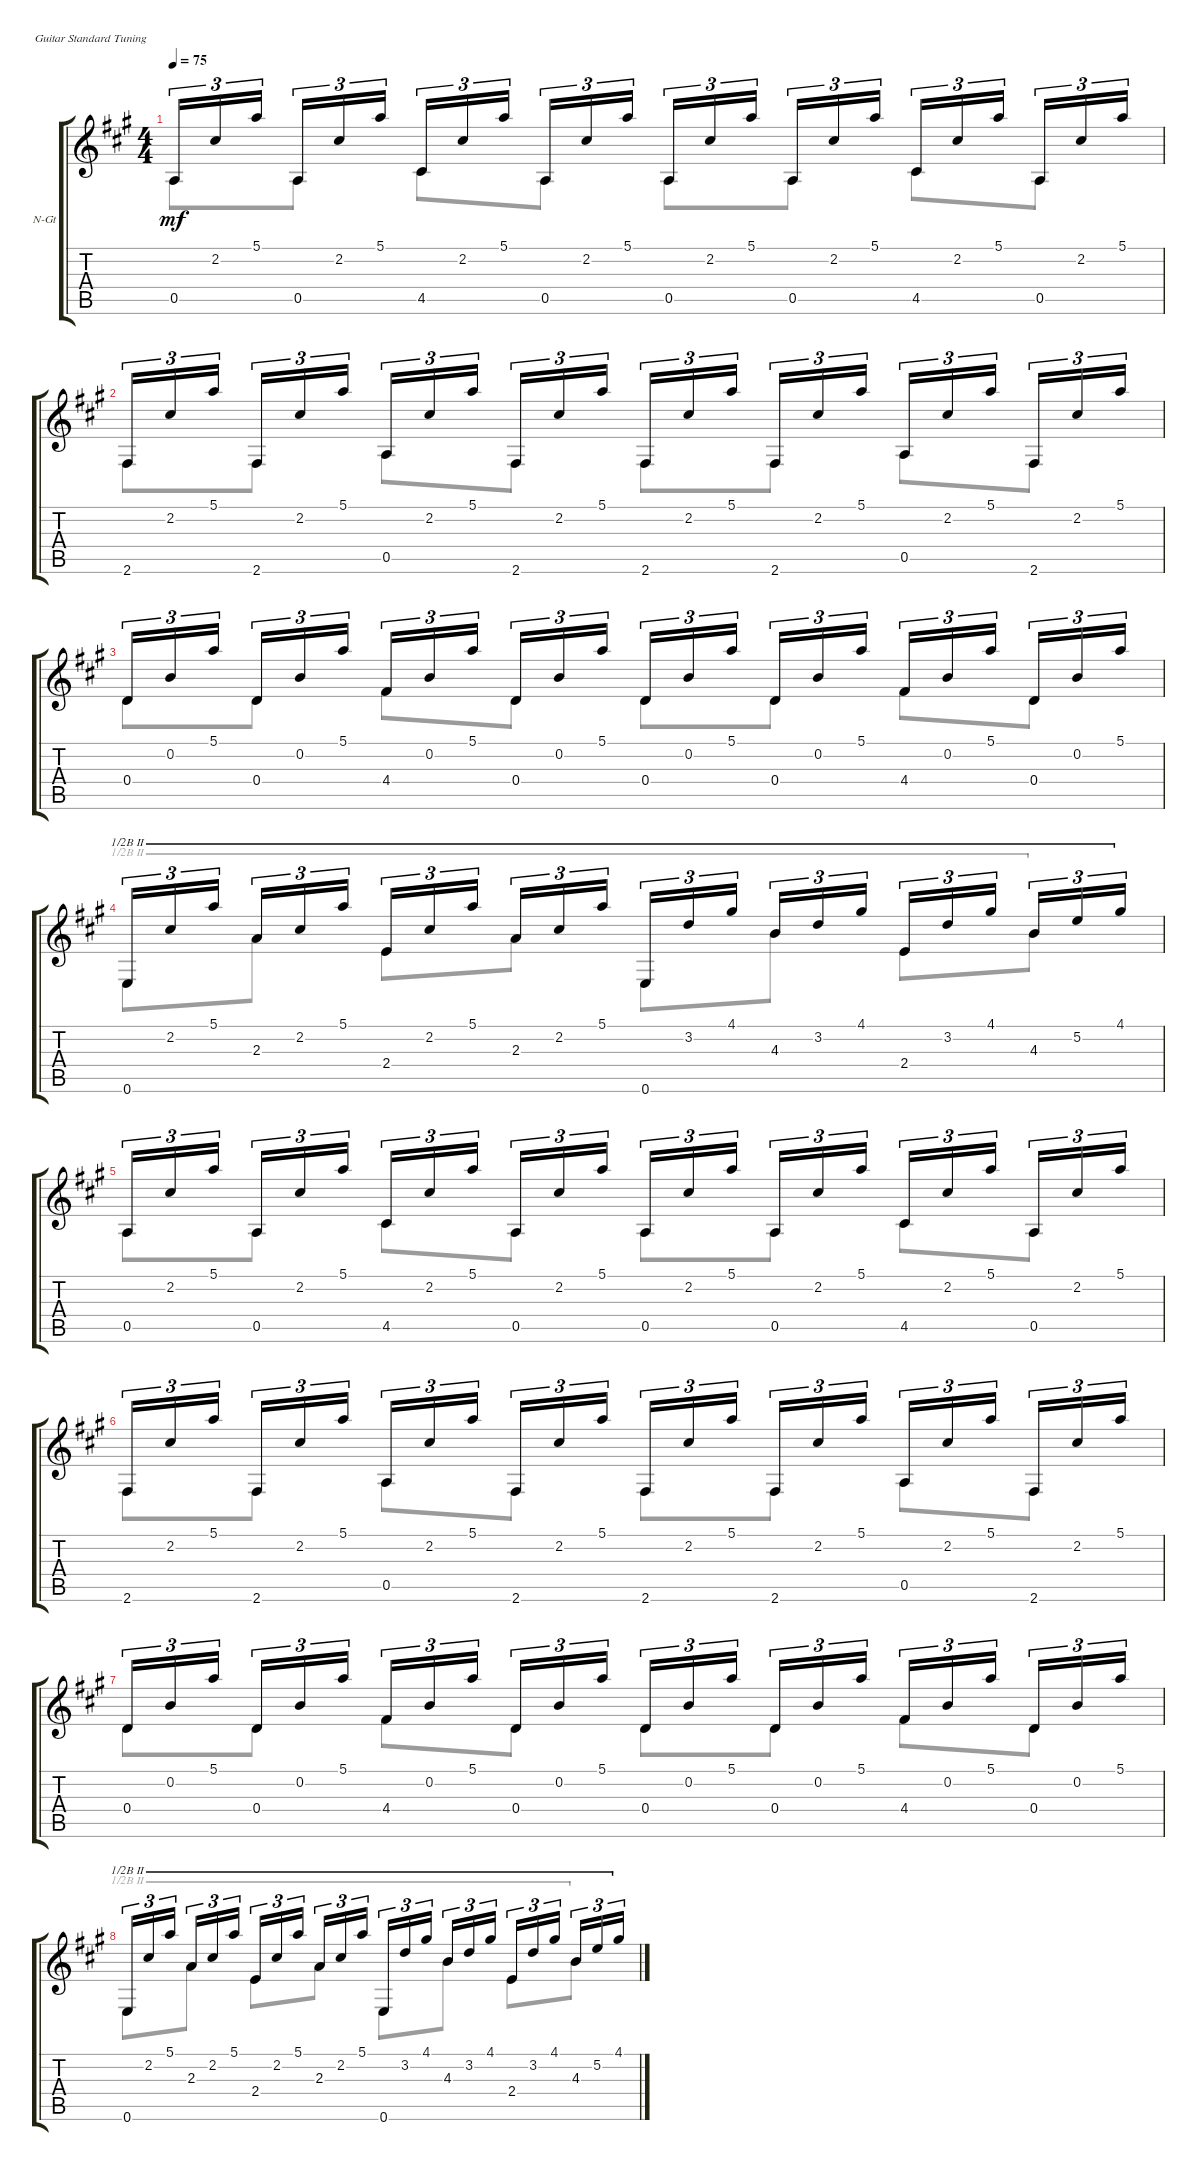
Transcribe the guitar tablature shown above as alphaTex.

\defaultSystemsLayout 4
\bracketExtendMode groupsimilarinstruments
\firstSystemTrackNameOrientation horizontal
\otherSystemsTrackNameOrientation horizontal
\track ("Nylon Guitar" "N-Gt") {instrument acousticguitarsteel}
\staff {score tabs}
\tuning (E4 B3 G3 D3 A2 E2)
\voice
\ts (4 4)
\tempo 75
\clef g2
\scale
1.07062
\ks a
0.5.16{tu (3 2) dy mf} 2.2.16{tu (3 2)} 5.1.16{tu (3 2)} 0.5.16{tu (3 2)} 2.2.16{tu (3 2)} 5.1.16{tu (3 2)} 4.5.16{tu (3 2)} 2.2.16{tu (3 2)} 5.1.16{tu (3 2)} 0.5.16{tu (3 2)} 2.2.16{tu (3 2)} 5.1.16{tu (3 2)} 0.5.16{tu (3 2)} 2.2.16{tu (3 2)} 5.1.16{tu (3 2)} 0.5.16{tu (3 2)} 2.2.16{tu (3 2)} 5.1.16{tu (3 2)} 4.5.16{tu (3 2)} 2.2.16{tu (3 2)} 5.1.16{tu (3 2)} 0.5.16{tu (3 2)} 2.2.16{tu (3 2)} 5.1.16{tu (3 2)} |
\scale
0.929382 2.6.16{tu (3 2)} 2.2.16{tu (3 2)} 5.1.16{tu (3 2)} 2.6.16{tu (3 2)} 2.2.16{tu (3 2)} 5.1.16{tu (3 2)} 0.5.16{tu (3 2)} 2.2.16{tu (3 2)} 5.1.16{tu (3 2)} 2.6.16{tu (3 2)} 2.2.16{tu (3 2)} 5.1.16{tu (3 2)} 2.6.16{tu (3 2)} 2.2.16{tu (3 2)} 5.1.16{tu (3 2)} 2.6.16{tu (3 2)} 2.2.16{tu (3 2)} 5.1.16{tu (3 2)} 0.5.16{tu (3 2)} 2.2.16{tu (3 2)} 5.1.16{tu (3 2)} 2.6.16{tu (3 2)} 2.2.16{tu (3 2)} 5.1.16{tu (3 2)} |
\scale
1.07062 0.4.16{tu (3 2)} 0.2.16{tu (3 2)} 5.1.16{tu (3 2)} 0.4.16{tu (3 2)} 0.2.16{tu (3 2)} 5.1.16{tu (3 2)} 4.4.16{tu (3 2)} 0.2.16{tu (3 2)} 5.1.16{tu (3 2)} 0.4.16{tu (3 2)} 0.2.16{tu (3 2)} 5.1.16{tu (3 2)} 0.4.16{tu (3 2)} 0.2.16{tu (3 2)} 5.1.16{tu (3 2)} 0.4.16{tu (3 2)} 0.2.16{tu (3 2)} 5.1.16{tu (3 2)} 4.4.16{tu (3 2)} 0.2.16{tu (3 2)} 5.1.16{tu (3 2)} 0.4.16{tu (3 2)} 0.2.16{tu (3 2)} 5.1.16{tu (3 2)} |
\scale
0.929382 0.6.16{tu (3 2) barre (2 half)} 2.2.16{tu (3 2) barre (2 half)} 5.1.16{tu (3 2) barre (2 half)} 2.3.16{tu (3 2) barre (2 half)} 2.2.16{tu (3 2) barre (2 half)} 5.1.16{tu (3 2) barre (2 half)} 2.4.16{tu (3 2) barre (2 half)} 2.2.16{tu (3 2) barre (2 half)} 5.1.16{tu (3 2) barre (2 half)} 2.3.16{tu (3 2) barre (2 half)} 2.2.16{tu (3 2) barre (2 half)} 5.1.16{tu (3 2) barre (2 half)} 0.6.16{tu (3 2) barre (2 half)} 3.2.16{tu (3 2) barre (2 half)} 4.1.16{tu (3 2) barre (2 half)} 4.3.16{tu (3 2) barre (2 half)} 3.2.16{tu (3 2) barre (2 half)} 4.1.16{tu (3 2) barre (2 half)} 2.4.16{tu (3 2) barre (2 half)} 3.2.16{tu (3 2) barre (2 half)} 4.1.16{tu (3 2) barre (2 half)} 4.3.16{tu (3 2) barre (2 half)} 5.2.16{tu (3 2) barre (2 half)} 4.1.16{tu (3 2) barre (2 half)} |
\scale
1.07062 0.5.16{tu (3 2)} 2.2.16{tu (3 2)} 5.1.16{tu (3 2)} 0.5.16{tu (3 2)} 2.2.16{tu (3 2)} 5.1.16{tu (3 2)} 4.5.16{tu (3 2)} 2.2.16{tu (3 2)} 5.1.16{tu (3 2)} 0.5.16{tu (3 2)} 2.2.16{tu (3 2)} 5.1.16{tu (3 2)} 0.5.16{tu (3 2)} 2.2.16{tu (3 2)} 5.1.16{tu (3 2)} 0.5.16{tu (3 2)} 2.2.16{tu (3 2)} 5.1.16{tu (3 2)} 4.5.16{tu (3 2)} 2.2.16{tu (3 2)} 5.1.16{tu (3 2)} 0.5.16{tu (3 2)} 2.2.16{tu (3 2)} 5.1.16{tu (3 2)} |
\scale
0.929382 2.6.16{tu (3 2)} 2.2.16{tu (3 2)} 5.1.16{tu (3 2)} 2.6.16{tu (3 2)} 2.2.16{tu (3 2)} 5.1.16{tu (3 2)} 0.5.16{tu (3 2)} 2.2.16{tu (3 2)} 5.1.16{tu (3 2)} 2.6.16{tu (3 2)} 2.2.16{tu (3 2)} 5.1.16{tu (3 2)} 2.6.16{tu (3 2)} 2.2.16{tu (3 2)} 5.1.16{tu (3 2)} 2.6.16{tu (3 2)} 2.2.16{tu (3 2)} 5.1.16{tu (3 2)} 0.5.16{tu (3 2)} 2.2.16{tu (3 2)} 5.1.16{tu (3 2)} 2.6.16{tu (3 2)} 2.2.16{tu (3 2)} 5.1.16{tu (3 2)} |
\scale
1.07062 0.4.16{tu (3 2)} 0.2.16{tu (3 2)} 5.1.16{tu (3 2)} 0.4.16{tu (3 2)} 0.2.16{tu (3 2)} 5.1.16{tu (3 2)} 4.4.16{tu (3 2)} 0.2.16{tu (3 2)} 5.1.16{tu (3 2)} 0.4.16{tu (3 2)} 0.2.16{tu (3 2)} 5.1.16{tu (3 2)} 0.4.16{tu (3 2)} 0.2.16{tu (3 2)} 5.1.16{tu (3 2)} 0.4.16{tu (3 2)} 0.2.16{tu (3 2)} 5.1.16{tu (3 2)} 4.4.16{tu (3 2)} 0.2.16{tu (3 2)} 5.1.16{tu (3 2)} 0.4.16{tu (3 2)} 0.2.16{tu (3 2)} 5.1.16{tu (3 2)} |
\scale
0.929382 0.6.16{tu (3 2) barre (2 half)} 2.2.16{tu (3 2) barre (2 half)} 5.1.16{tu (3 2) barre (2 half)} 2.3.16{tu (3 2) barre (2 half)} 2.2.16{tu (3 2) barre (2 half)} 5.1.16{tu (3 2) barre (2 half)} 2.4.16{tu (3 2) barre (2 half)} 2.2.16{tu (3 2) barre (2 half)} 5.1.16{tu (3 2) barre (2 half)} 2.3.16{tu (3 2) barre (2 half)} 2.2.16{tu (3 2) barre (2 half)} 5.1.16{tu (3 2) barre (2 half)} 0.6.16{tu (3 2) barre (2 half)} 3.2.16{tu (3 2) barre (2 half)} 4.1.16{tu (3 2) barre (2 half)} 4.3.16{tu (3 2) barre (2 half)} 3.2.16{tu (3 2) barre (2 half)} 4.1.16{tu (3 2) barre (2 half)} 2.4.16{tu (3 2) barre (2 half)} 3.2.16{tu (3 2) barre (2 half)} 4.1.16{tu (3 2) barre (2 half)} 4.3.16{tu (3 2) barre (2 half)} 5.2.16{tu (3 2) barre (2 half)} 4.1.16{tu (3 2) barre (2 half)}
\voice
\clef g2
\ottava regular
\simile none
\scale
1.07062
\ks a
0.5.8{dy mf} 0.5.8 4.5.8 0.5.8 0.5.8 0.5.8 4.5.8 0.5.8 |
\scale
0.929382 2.6.8 2.6.8 0.5.8 2.6.8 2.6.8 2.6.8 0.5.8 2.6.8 |
\scale
1.07062 0.4.8 0.4.8 4.4.8 0.4.8 0.4.8 0.4.8 4.4.8 0.4.8 |
\scale
0.929382 0.6.8{barre (2 half)} 2.3.8{barre (2 half)} 2.4.8{barre (2 half)} 2.3.8{barre (2 half)} 0.6.8{barre (2 half)} 4.3.8{barre (2 half)} 2.4.8{barre (2 half)} 4.3.8{barre (2 half)} |
\scale
1.07062 0.5.8 0.5.8 4.5.8 0.5.8 0.5.8 0.5.8 4.5.8 0.5.8 |
\scale
0.929382 2.6.8 2.6.8 0.5.8 2.6.8 2.6.8 2.6.8 0.5.8 2.6.8 |
\scale
1.07062 0.4.8 0.4.8 4.4.8 0.4.8 0.4.8 0.4.8 4.4.8 0.4.8 |
\scale
0.929382 0.6.8{barre (2 half)} 2.3.8{barre (2 half)} 2.4.8{barre (2 half)} 2.3.8{barre (2 half)} 0.6.8{barre (2 half)} 4.3.8{barre (2 half)} 2.4.8{barre (2 half)} 4.3.8{barre (2 half)}
